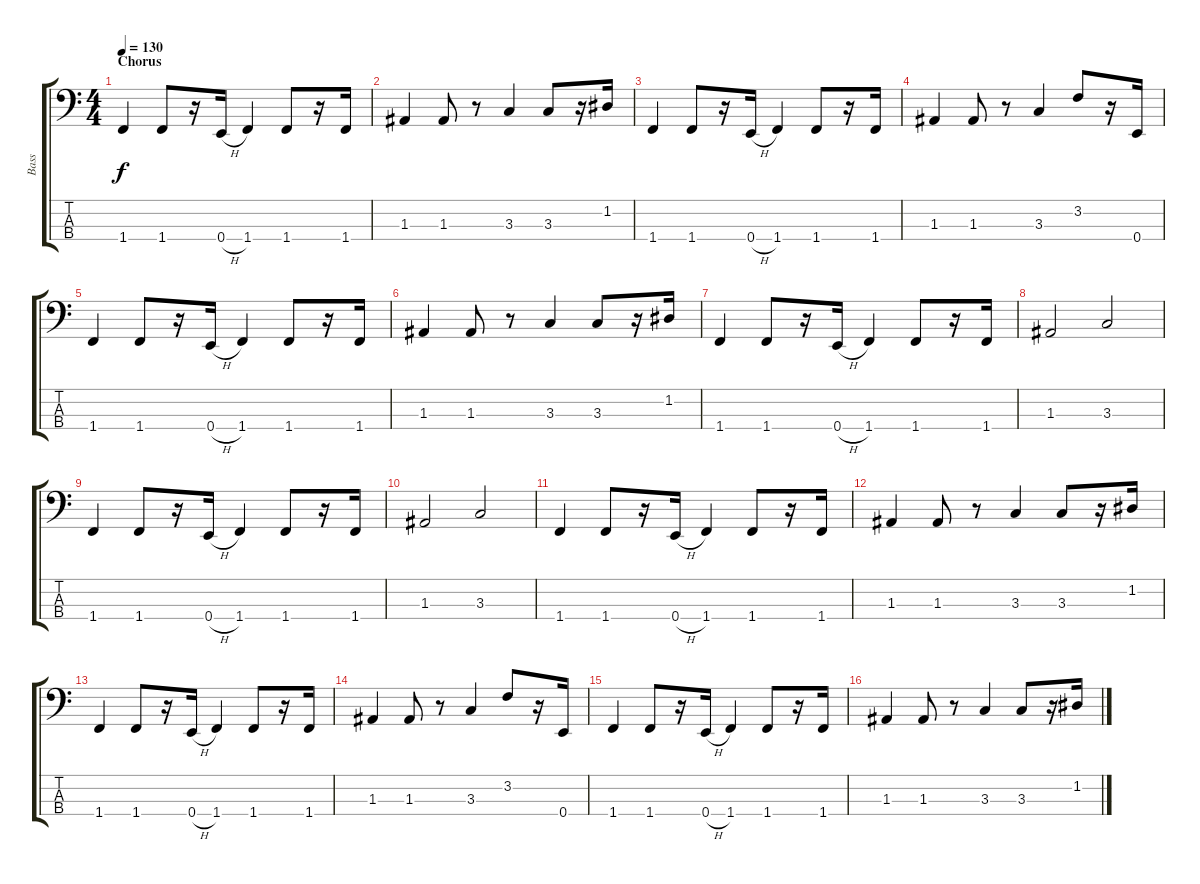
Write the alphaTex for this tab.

\track ("Bass" "Bass") {instrument electricbassfinger}
\staff {score tabs}
\tuning (G2 D2 A1 E1) {hide}
\ts (4 4)
\section ("" "Chorus")
\tempo 130
\clef f4
\ks c
1.4.4{dy f} 1.4.8 r.16 0.4{h}.16 1.4.4 1.4.8 r.16 1.4.16 |
1.3.4 1.3.8 r.8 3.3.4 3.3.8 r.16 1.2.16 |
1.4.4 1.4.8 r.16 0.4{h}.16 1.4.4 1.4.8 r.16 1.4.16 |
1.3.4 1.3.8 r.8 3.3.4 3.2.8 r.16 0.4.16 |
1.4.4 1.4.8 r.16 0.4{h}.16 1.4.4 1.4.8 r.16 1.4.16 |
1.3.4 1.3.8 r.8 3.3.4 3.3.8 r.16 1.2.16 |
1.4.4 1.4.8 r.16 0.4{h}.16 1.4.4 1.4.8 r.16 1.4.16 |
1.3.2 3.3.2 |
1.4.4 1.4.8 r.16 0.4{h}.16 1.4.4 1.4.8 r.16 1.4.16 |
1.3.2 3.3.2 |
1.4.4 1.4.8 r.16 0.4{h}.16 1.4.4 1.4.8 r.16 1.4.16 |
1.3.4 1.3.8 r.8 3.3.4 3.3.8 r.16 1.2.16 |
1.4.4 1.4.8 r.16 0.4{h}.16 1.4.4 1.4.8 r.16 1.4.16 |
1.3.4 1.3.8 r.8 3.3.4 3.2.8 r.16 0.4.16 |
1.4.4 1.4.8 r.16 0.4{h}.16 1.4.4 1.4.8 r.16 1.4.16 |
1.3.4 1.3.8 r.8 3.3.4 3.3.8 r.16 1.2.16
